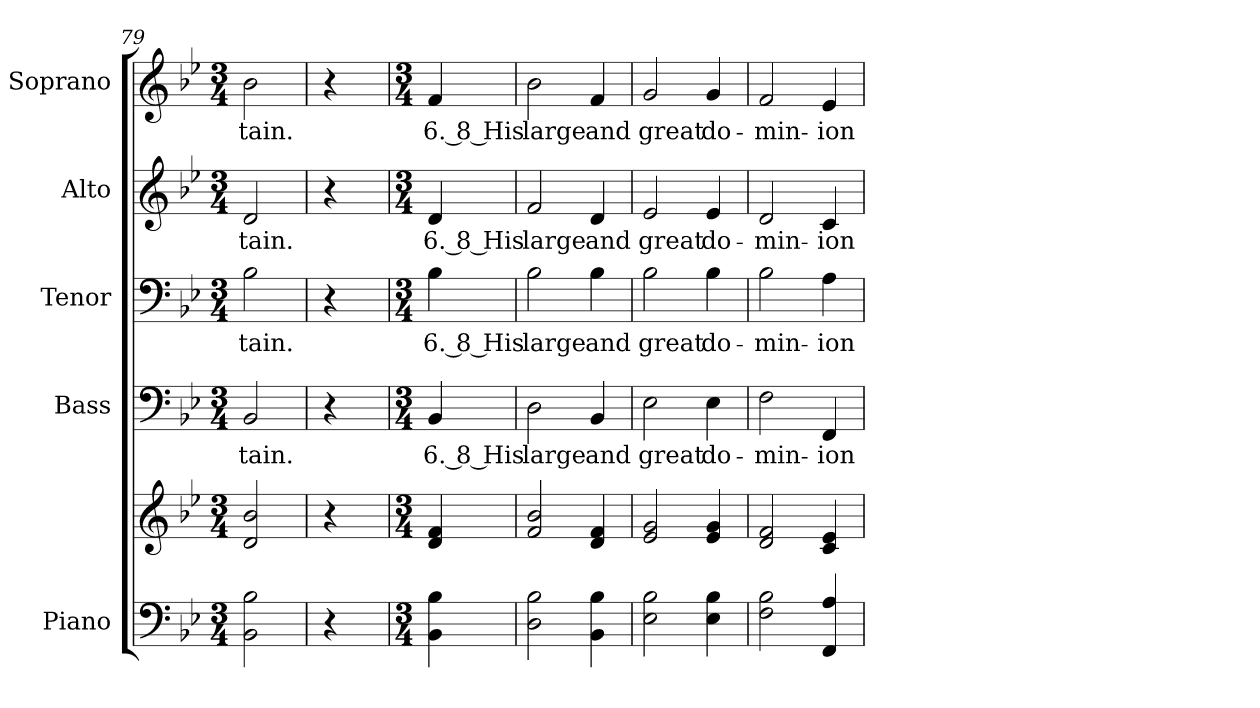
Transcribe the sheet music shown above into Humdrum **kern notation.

**kern	**kern	**kern	**text	**kern	**text	**kern	**text	**kern	**text
*part5	*part5	*part4	*part4	*part3	*part3	*part2	*part2	*part1	*part1
*staff6	*staff5	*staff4	*staff4	*staff3	*staff3	*staff2	*staff2	*staff1	*staff1
*I"Piano	*	*I"Bass	*	*I"Tenor	*	*I"Alto	*	*I"Soprano	*
*I'Pno.	*	*I'B.	*	*I'T.	*	*I'A.	*	*I'S.	*
*clefF4	*clefG2	*clefF4	*	*clefF4	*	*clefG2	*	*clefG2	*
*k[b-e-]	*k[b-e-]	*k[b-e-]	*	*k[b-e-]	*	*k[b-e-]	*	*k[b-e-]	*
*B-:	*B-:	*B-:	*	*B-:	*	*B-:	*	*B-:	*
*M3/4	*M3/4	*M3/4	*	*M3/4	*	*M3/4	*	*M3/4	*
=79	=79	=79	=79	=79	=79	=79	=79	=79	=79
!	!	!	!LO:LY:b:color=#000000	!	!	!	!	!	!
!	!	!	!	!	!LO:LY:b:color=#000000	!	!	!	!
!	!	!	!	!	!	!	!LO:LY:b:color=#000000	!	!
!	!	!	!	!	!	!	!	!	!LO:LY:b:color=#000000
2BB-i\ 2B-i	2di/ 2b-i	2BB-i/	-tain.	2B-i\	-tain.	2di/	-tain.	2b-i\	-tain.
!!LO:LB:g=z
=80	=80	=80	=80	=80	=80	=80	=80	=80	=80
4r	4r	4r	.	4r	.	4r	.	4r	.
=81	=81	=81	=81	=81	=81	=81	=81	=81	=81
*M3/4	*M3/4	*M3/4	*	*M3/4	*	*M3/4	*	*M3/4	*
!	!	!	!LO:LY:b:color=#000000	!	!	!	!	!	!
!	!	!	!	!	!LO:LY:b:color=#000000	!	!	!	!
!	!	!	!	!	!	!	!LO:LY:b:color=#000000	!	!
!	!	!	!	!	!	!	!	!	!LO:LY:b:color=#000000
4BB-i\ 4B-i	4di/ 4fi	4BB-i/	6. 8 His	4B-i\	6. 8 His	4di/	6. 8 His	4fi/	6. 8 His
=82	=82	=82	=82	=82	=82	=82	=82	=82	=82
!	!	!	!LO:LY:b:color=#000000	!	!	!	!	!	!
!	!	!	!	!	!LO:LY:b:color=#000000	!	!	!	!
!	!	!	!	!	!	!	!LO:LY:b:color=#000000	!	!
!	!	!	!	!	!	!	!	!	!LO:LY:b:color=#000000
2Di\ 2B-i	2fi/ 2b-i	2Di\	large	2B-i\	large	2fi/	large	2b-i\	large
!	!	!	!LO:LY:b:color=#000000	!	!	!	!	!	!
!	!	!	!	!	!LO:LY:b:color=#000000	!	!	!	!
!	!	!	!	!	!	!	!LO:LY:b:color=#000000	!	!
!	!	!	!	!	!	!	!	!	!LO:LY:b:color=#000000
4BB-i\ 4B-i	4di/ 4fi	4BB-i/	and	4B-i\	and	4di/	and	4fi/	and
=83	=83	=83	=83	=83	=83	=83	=83	=83	=83
!	!	!	!LO:LY:b:color=#000000	!	!	!	!	!	!
!	!	!	!	!	!LO:LY:b:color=#000000	!	!	!	!
!	!	!	!	!	!	!	!LO:LY:b:color=#000000	!	!
!	!	!	!	!	!	!	!	!	!LO:LY:b:color=#000000
2E-i\ 2B-i	2e-i/ 2gi	2E-i\	great	2B-i\	great	2e-i/	great	2gi/	great
!	!	!	!LO:LY:b:color=#000000	!	!	!	!	!	!
!	!	!	!	!	!LO:LY:b:color=#000000	!	!	!	!
!	!	!	!	!	!	!	!LO:LY:b:color=#000000	!	!
!	!	!	!	!	!	!	!	!	!LO:LY:b:color=#000000
4E-i\ 4B-i	4e-i/ 4gi	4E-i\	do-	4B-i\	do-	4e-i/	do-	4gi/	do-
=84	=84	=84	=84	=84	=84	=84	=84	=84	=84
!	!	!	!LO:LY:b:color=#000000	!	!	!	!	!	!
!	!	!	!	!	!LO:LY:b:color=#000000	!	!	!	!
!	!	!	!	!	!	!	!LO:LY:b:color=#000000	!	!
!	!	!	!	!	!	!	!	!	!LO:LY:b:color=#000000
2Fi\ 2B-i	2di/ 2fi	2Fi\	-min-	2B-i\	-min-	2di/	-min-	2fi/	-min-
!	!	!	!LO:LY:b:color=#000000	!	!	!	!	!	!
!	!	!	!	!	!LO:LY:b:color=#000000	!	!	!	!
!	!	!	!	!	!	!	!LO:LY:b:color=#000000	!	!
!	!	!	!	!	!	!	!	!	!LO:LY:b:color=#000000
4FFi/ 4Ai	4ci/ 4e-i	4FFi/	-ion	4Ai\	-ion	4ci/	-ion	4e-i/	-ion
=	=	=	=	=	=	=	=	=	=
*-	*-	*-	*-	*-	*-	*-	*-	*-	*-
